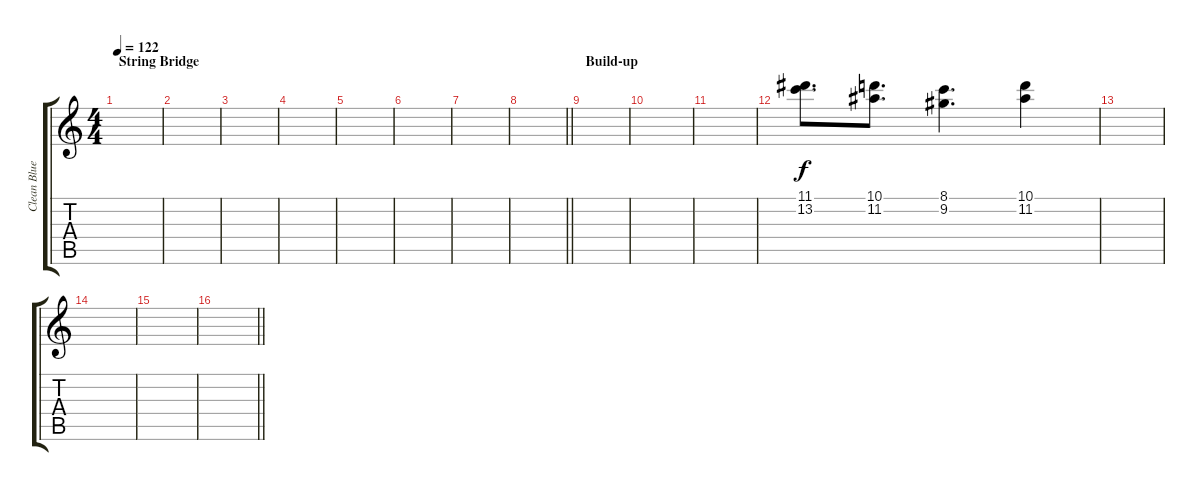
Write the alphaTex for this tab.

\track ("Clean Blues Guitar Riffs" "Clean Blue") {instrument electricguitarjazz}
\staff {score tabs}
\tuning (E4 B3 G3 D3 A2 E2) {hide}
\ts (4 4)
\section ("" "String Bridge")
\tempo 122
\clef g2
\ks c
|
|
|
|
|
|
|
\barLineRight lightlight
|
\section ("" "Build-up")
|
|
|
(11.1 13.2).8{d} (10.1 11.2).8{d} (8.1 9.2).4{d} (10.1 11.2).4 |
|
|
|
\barLineRight lightlight
